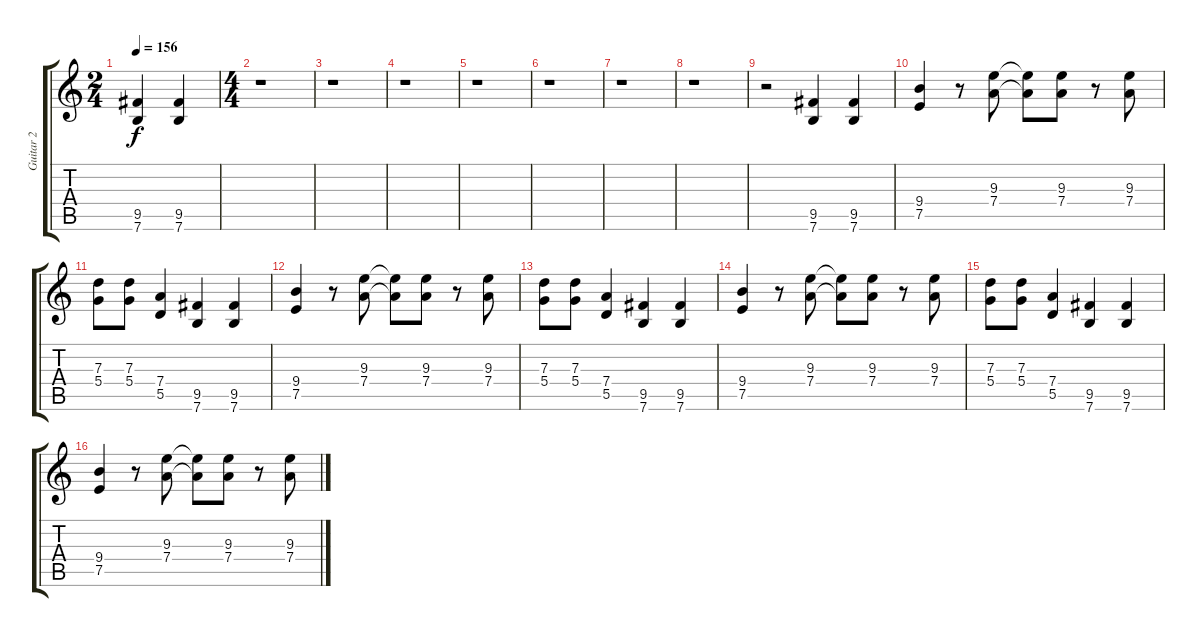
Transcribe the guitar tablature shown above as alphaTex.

\track ("Guitar 2" "Guitar 2") {instrument overdrivenguitar}
\staff {score tabs}
\tuning (E4 B3 G3 D3 A2 E2) {hide}
\ts (2 4)
\tempo 156
\clef g2
\ks c
(9.5 7.6).4{dy f} (9.5 7.6).4 |
\ts (4 4)
r.1 |
r.1 |
r.1 |
r.1 |
r.1 |
r.1 |
r.1 |
r.2 (9.5 7.6).4 (9.5 7.6).4 |
(9.4 7.5).4 r.8 (9.3 7.4).8 (9.3{t} 7.4{t}).8 (9.3 7.4).8 r.8 (9.3 7.4).8 |
(7.3 5.4).8 (7.3 5.4).8 (7.4 5.5).4 (9.5 7.6).4 (9.5 7.6).4 |
(9.4 7.5).4 r.8 (9.3 7.4).8 (9.3{t} 7.4{t}).8 (9.3 7.4).8 r.8 (9.3 7.4).8 |
(7.3 5.4).8 (7.3 5.4).8 (7.4 5.5).4 (9.5 7.6).4 (9.5 7.6).4 |
(9.4 7.5).4 r.8 (9.3 7.4).8 (9.3{t} 7.4{t}).8 (9.3 7.4).8 r.8 (9.3 7.4).8 |
(7.3 5.4).8 (7.3 5.4).8 (7.4 5.5).4 (9.5 7.6).4 (9.5 7.6).4 |
(9.4 7.5).4 r.8 (9.3 7.4).8 (9.3{t} 7.4{t}).8 (9.3 7.4).8 r.8 (9.3 7.4).8
